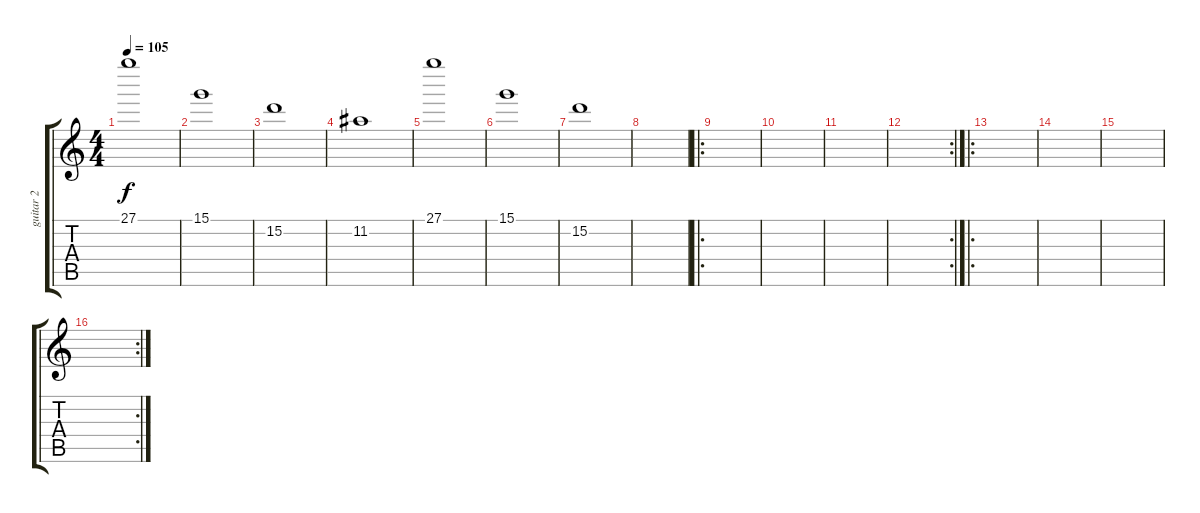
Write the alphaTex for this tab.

\track ("guitar 2" "guitar 2") {instrument distortionguitar}
\staff {score tabs}
\tuning (E4 B3 G3 D3 A2 E2) {hide}
\ts (4 4)
\tempo 105
\clef g2
\ks c
27.1.1{dy f} |
15.1.1 |
15.2.1 |
11.2.1 |
27.1.1 |
15.1.1 |
15.2.1 |
|
\ro
|
|
|
\rc 2
|
\ro
|
|
|
\rc 2
